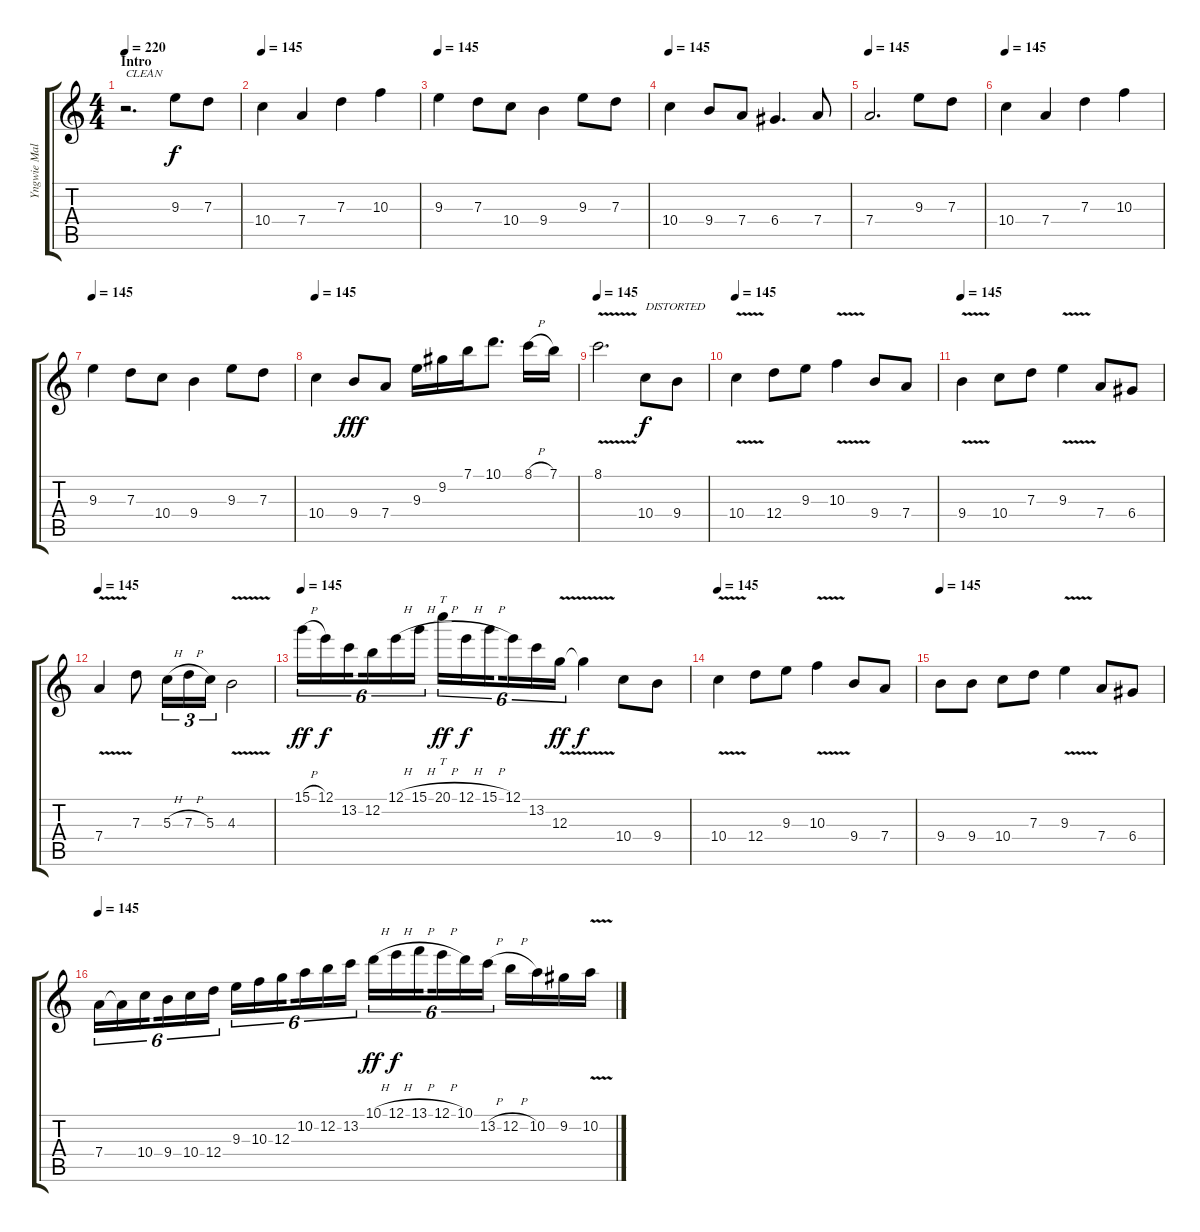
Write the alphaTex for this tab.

\track ("Yngwie Malmsteen" "Yngwie Mal") {instrument overdrivenguitar}
\staff {score tabs}
\tuning (E4 B3 G3 D3 A2 E2) {hide}
\ts (4 4)
\section ("" "Intro")
\tempo 220
\tempo 145
\tempo 220
\clef g2
\ks c
r.2{d txt "CLEAN" dy f instrument acousticguitarnylon} 9.3.8{volume 12} 7.3.8 |
\tempo 145
10.4.4{instrument acousticguitarnylon} 7.4.4 7.3.4 10.3.4 |
\tempo 145
9.3.4{instrument acousticguitarnylon} 7.3.8 10.4.8 9.4.4 9.3.8 7.3.8 |
\tempo 145
10.4.4{instrument acousticguitarnylon} 9.4.8 7.4.8 6.4.4{d} 7.4.8 |
\tempo 145
7.4.2{d instrument acousticguitarnylon} 9.3.8 7.3.8 |
\tempo 145
10.4.4{instrument acousticguitarnylon} 7.4.4 7.3.4 10.3.4 |
\tempo 145
9.3.4{instrument acousticguitarnylon} 7.3.8 10.4.8 9.4.4 9.3.8 7.3.8 |
\tempo 145
10.4.4{instrument acousticguitarnylon} 9.4.8{dy fff} 7.4.8 9.3.16 9.2.16 7.1.16 10.1.8{d} 8.1{h}.16 7.1.16 |
\tempo 145
8.1{v}.2{d} 10.4.8{txt "DISTORTED" dy f volume 16 instrument overdrivenguitar} 9.4.8 |
\tempo 145
10.4{v}.4 12.4.8 9.3.8 10.3{v}.4 9.4.8 7.4.8 |
\tempo 145
9.4{v}.4 10.4.8 7.3.8 9.3{v}.4 7.4.8 6.4.8 |
\tempo 145
7.4{v}.4 7.3.8 5.3{h}.16{tu (3 2)} 7.3{h}.16{tu (3 2)} 5.3.16{tu (3 2)} 4.3{v}.2 |
\tempo 145
15.1{h}.16{tu (6 4) dy ff} 12.1.16{tu (6 4) dy f} 13.2.16{tu (6 4) beam splitsecondary} 12.2.16{tu (6 4)} 12.1{h}.16{tu (6 4)} 15.1{h}.16{tu (6 4)} 20.1{h}.16{tt tu (6 4) dy ff} 12.1{h}.16{tu (6 4) dy f} 15.1{h}.16{tu (6 4) beam splitsecondary} 12.1.16{tu (6 4)} 13.2.16{tu (6 4)} 12.3{v}.16{tu (6 4) dy ff} 12.3{t}.4{dy f} 10.4.8 9.4.8 |
\tempo 145
10.4{v}.4 12.4.8 9.3.8 10.3{v}.4 9.4.8 7.4.8 |
\tempo 145
9.4.8 9.4.8 10.4.8 7.3.8 9.3{v}.4 7.4.8 6.4.8 |
\tempo 145
7.4.16{tu (6 4)} 7.4{t}.16{tu (6 4)} 10.4.16{tu (6 4) beam splitsecondary} 9.4.16{tu (6 4)} 10.4.16{tu (6 4)} 12.4.16{tu (6 4)} 9.3.16{tu (6 4)} 10.3.16{tu (6 4)} 12.3.16{tu (6 4) beam splitsecondary} 10.2.16{tu (6 4)} 12.2.16{tu (6 4)} 13.2.16{tu (6 4)} 10.1{h}.16{tu (6 4) dy ff} 12.1{h}.16{tu (6 4) dy f} 13.1{h}.16{tu (6 4) beam splitsecondary} 12.1{h}.16{tu (6 4)} 10.1.16{tu (6 4)} 13.2{h}.16{tu (6 4)} 12.2{h}.16 10.2.16 9.2.16 10.2{v}.16
